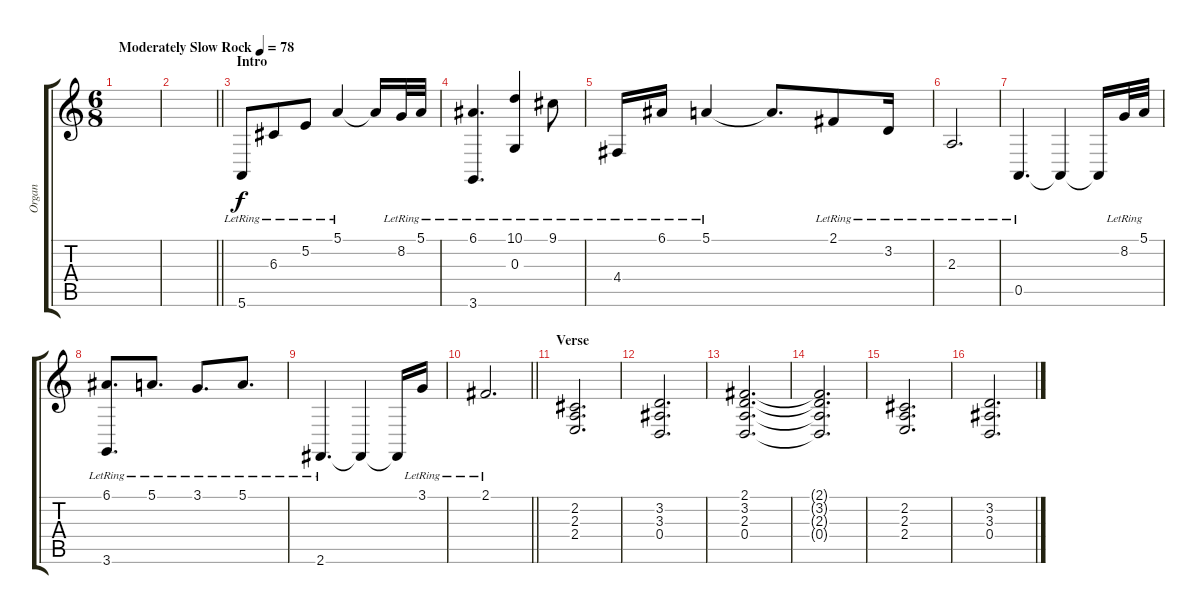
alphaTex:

\track ("Organ" "Organ") {instrument electricpiano1}
\staff {score tabs}
\tuning (E4 B3 G3 D3 A2 E2) {hide}
\ts (6 8)
\tempo (78 "Moderately Slow Rock")
\clef g2
\ks c
|
\barLineRight lightlight
|
\section ("" "Intro")
5.6{lr}.8 6.3{lr}.8 5.2{lr}.8 5.1{lr}.4 5.1{t}.16 8.2{lr}.32 5.1{lr}.32 |
(6.1{lr} 3.6{lr}).4{d} (10.1{lr} 0.3{lr}).4 9.1{lr}.8 |
4.4{lr}.16 6.1{lr}.16 5.1{lr}.4 5.1{t}.8{d} 2.1{lr}.8 3.2{lr}.16 |
2.3{lr}.2{d} |
0.5{lr}.4{d} 0.5{t}.4 0.5{t}.16 8.2{lr}.32 5.1{lr}.32 |
(6.1{lr} 3.6{lr}).8{d} 5.1{lr}.8{d} 3.1{lr}.8{d} 5.1{lr}.8{d} |
2.6{lr}.4{d} 2.6{t}.4 2.6{t}.16 3.1{lr}.16 |
\barLineRight lightlight
2.1{lr}.2{d} |
\section ("" "Verse")
(2.2 2.3 2.4).2{d} |
(3.2 3.3 0.4).2{d} |
(2.1 3.2 2.3 0.4).2{d} |
(2.1{t} 3.2{t} 2.3{t} 0.4{t}).2{d} |
(2.2 2.3 2.4).2{d} |
(3.2 3.3 0.4).2{d}
